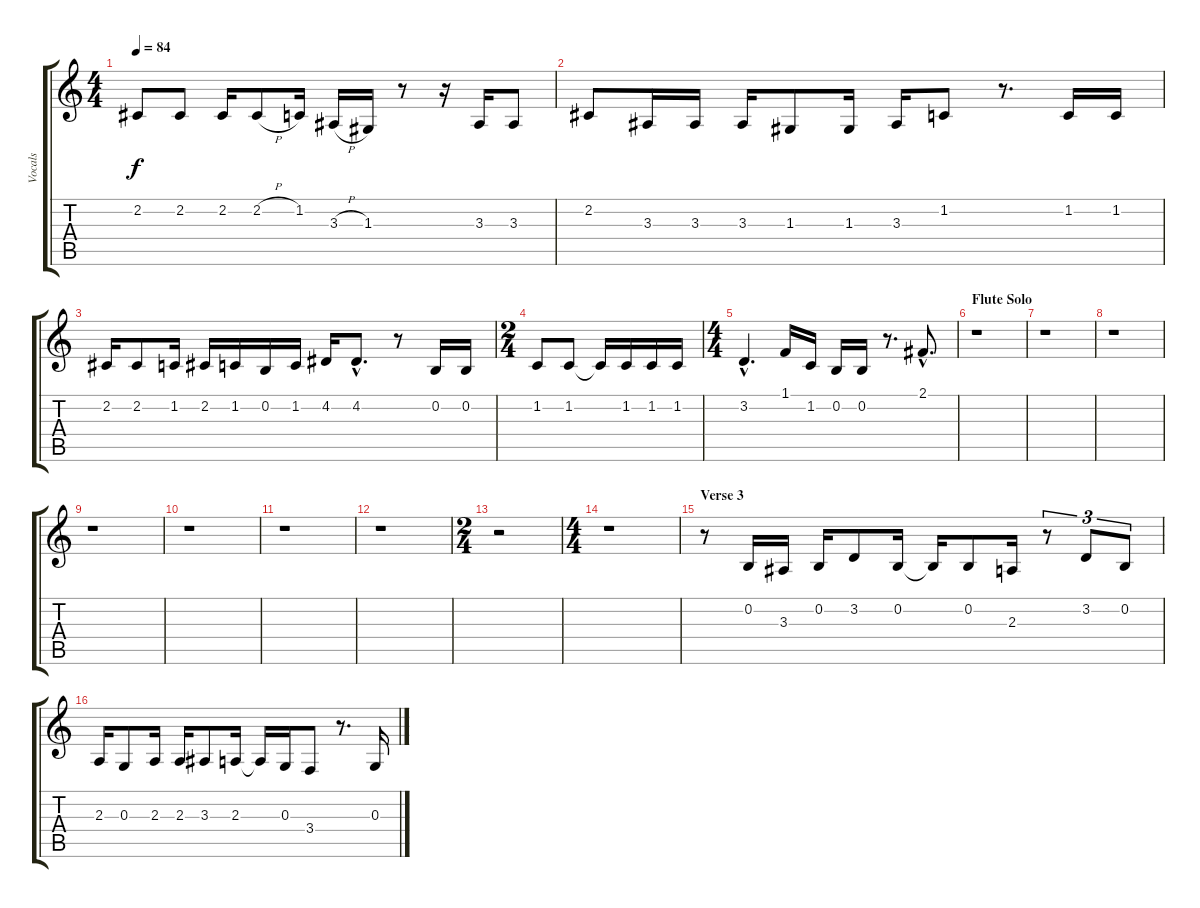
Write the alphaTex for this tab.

\track ("Vocals" "Vocals") {instrument altosax}
\staff {score tabs}
\tuning (E4 B3 G3 D3 A2 E2) {hide}
\ts (4 4)
\tempo 84
\clef g2
\ks aminor
2.2.8{dy f} 2.2.8 2.2.16 2.2{h}.8 1.2.16 3.3{h}.16 1.3.16 r.8 r.16 3.3.16 3.3.8 |
2.2.8 3.3.16 3.3.16 3.3.16 1.3.8 1.3.16 3.3.16 1.2.8 r.8{d} 1.2.16 1.2.16 |
2.2.16 2.2.8 1.2.16 2.2.16 1.2.16 0.2.16 1.2.16 4.2.16 4.2{hac}.8{d} r.8 0.2.16 0.2.16 |
\ts (2 4)
1.2.8 1.2.8 1.2{t}.16 1.2.16 1.2.16 1.2.16 |
\ts (4 4)
3.2{hac}.4{d} 1.1.16 1.2.16 0.2.16 0.2.16 r.8{d} 2.1{hac}.8{d} |
\section ("" "Flute Solo")
r.1 |
r.1 |
r.1 |
r.1 |
r.1 |
r.1 |
r.1 |
\ts (2 4)
r.2 |
\ts (4 4)
r.1 |
\section ("" "Verse 3")
r.8 0.2.16 3.3.16 0.2.16 3.2.8 0.2.16 0.2{t}.16 0.2.8 2.3.16 r.8{tu (3 2)} 3.2.8{tu (3 2)} 0.2.8{tu (3 2)} |
2.3.16 0.3.8 2.3.16 2.3.16 3.3.8 2.3.16 2.3{t}.16 0.3.16 3.4.8 r.8{d} 0.3.16
